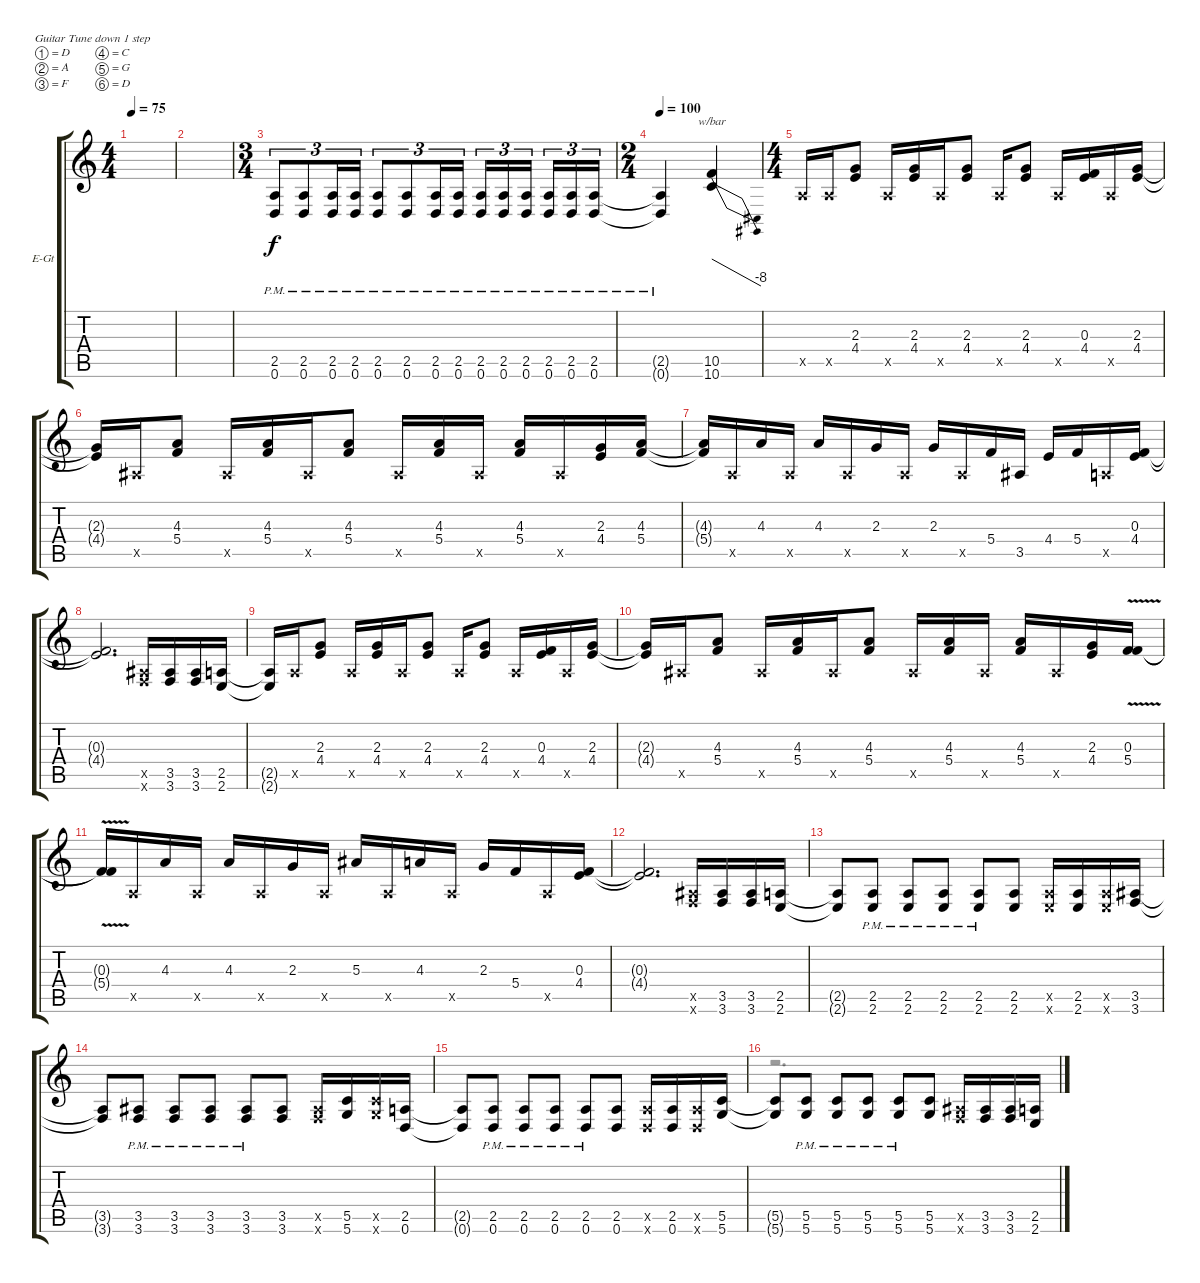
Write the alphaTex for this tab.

\defaultSystemsLayout 4
\bracketExtendMode groupsimilarinstruments
\firstSystemTrackNameOrientation horizontal
\otherSystemsTrackNameOrientation horizontal
\track ("Electric Guitar" "E-Gt") {instrument distortionguitar}
\staff {score tabs}
\tuning (D4 A3 F3 C3 G2 D2)
\voice
\ts (4 4)
\tempo 75
\clef g2
\ks c
|
|
\ts (3 4)
(0.6{pm} 2.5{pm}).8{tu (3 2)} (2.5{pm} 0.6{pm}).8{tu (3 2)} (0.6{pm} 2.5{pm}).16{tu (3 2)} (2.5{pm} 0.6{pm}).16{tu (3 2)} (0.6{pm} 2.5{pm}).8{tu (3 2)} (2.5{pm} 0.6{pm}).8{tu (3 2)} (0.6{pm} 2.5{pm}).16{tu (3 2)} (2.5{pm} 0.6{pm}).16{tu (3 2)} (2.5{pm} 0.6{pm}).16{tu (3 2)} (0.6{pm} 2.5{pm}).16{tu (3 2)} (2.5{pm} 0.6{pm}).16{tu (3 2)} (0.6{pm} 2.5{pm}).16{tu (3 2)} (2.5{pm} 0.6{pm}).16{tu (3 2)} (0.6{pm} 2.5{pm}).16{tu (3 2)} |
\ts (2 4)
\tempo 100
(2.5{pm t} 0.6{pm t}).4 (10.6 10.5).4{tbe (dive default 38.4 0 59.4 -32)} |
\ts (4 4)
2.5{x}.16 2.5{x}.16 (2.3 4.4).8 2.5{x}.16 (2.3 4.4).16 2.5{x}.16 (2.3 4.4).8 2.5{x}.16 (2.3 4.4).8 2.5{x}.16 (0.3 4.4).16 2.5{x}.16 (2.3 4.4).16 |
(2.3{t} 4.4{t}).16 3.5{x}.16 (4.3 5.4).8 3.5{x}.16 (4.3 5.4).16 3.5{x}.16 (4.3 5.4).8 3.5{x}.16 (4.3 5.4).16 3.5{x}.16 (4.3 5.4).16 3.5{x}.16 (2.3 4.4).16 (4.3 5.4).16 |
(5.4{t} 4.3{t}).16 2.5{x}.16 4.3.16 2.5{x}.16 4.3.16 2.5{x}.16 2.3.16 2.5{x}.16 2.3.16 2.5{x}.16 5.4.16 3.5.16 4.4.16 5.4.16 2.5{x}.16 (4.4 0.3).16 |
(0.3{t} 4.4{t}).2{d} (3.5{x} 3.6{x}).16 (3.6 3.5).16 (3.6 3.5).16 (2.5 2.6).16 |
(2.6{t} 2.5{t}).16 2.5{x}.16 (2.3 4.4).8 2.5{x}.16 (2.3 4.4).16 2.5{x}.16 (2.3 4.4).8 2.5{x}.16 (2.3 4.4).8 2.5{x}.16 (0.3 4.4).16 2.5{x}.16 (2.3 4.4).16 |
(2.3{t} 4.4{t}).16 3.5{x}.16 (4.3 5.4).8 3.5{x}.16 (4.3 5.4).16 3.5{x}.16 (4.3 5.4).8 3.5{x}.16 (4.3 5.4).16 3.5{x}.16 (4.3 5.4).16 3.5{x}.16 (2.3 4.4).16 (0.3 5.4{v}).16 |
(5.4{v t} 0.3{t}).16 2.5{x}.16 4.3.16 2.5{x}.16 4.3.16 2.5{x}.16 2.3.16 2.5{x}.16 5.3.16 2.5{x}.16 4.3.16 2.5{x}.16 2.3.16 5.4.16 2.5{x}.16 (4.4 0.3).16 |
(0.3{t} 4.4{t}).2{d} (3.5{x} 3.6{x}).16 (3.5 3.6).16 (3.5 3.6).16 (2.5 2.6).16 |
(2.6{t} 2.5{t}).8 (2.5{pm} 2.6{pm}).8 (2.6{pm} 2.5{pm}).8 (2.5{pm} 2.6{pm}).8 (2.5{pm} 2.6{pm}).8 (2.5 2.6).8 (2.6{x} 2.5{x}).16 (2.5 2.6).16 (2.6{x} 2.5{x}).16 (3.5 3.6).16 |
(3.5{t} 3.6{t}).8 (3.6{pm} 3.5{pm}).8 (3.5{pm} 3.6{pm}).8 (3.5{pm} 3.6{pm}).8 (3.5{pm} 3.6{pm}).8 (3.6 3.5).8 (3.5{x} 3.6{x}).16 (5.6 5.5).16 (5.5{x} 5.6{x}).16 (0.6 2.5).16 |
(2.5{t} 0.6{t}).8 (2.5{pm} 0.6{pm}).8 (0.6{pm} 2.5{pm}).8 (2.5{pm} 0.6{pm}).8 (0.6{pm} 2.5{pm}).8 (0.6 2.5).8 (2.5{x} 0.6{x}).16 (0.6 2.5).16 (2.5{x} 0.6{x}).16 (5.5 5.6).16 |
(5.5{t} 5.6{t}).8 (5.5{pm} 5.6{pm}).8 (5.6{pm} 5.5{pm}).8 (5.5{pm} 5.6{pm}).8 (5.5{pm} 5.6{pm}).8 (5.6 5.5).8 (3.5{x} 3.6{x}).16 (3.6 3.5).16 (3.5 3.6).16 (2.6 2.5).16
\voice
\clef g2
\ottava regular
\simile none
\ks c
|
|
|
|
|
|
|
|
|
|
|
|
|
|
|
r.2{d}
